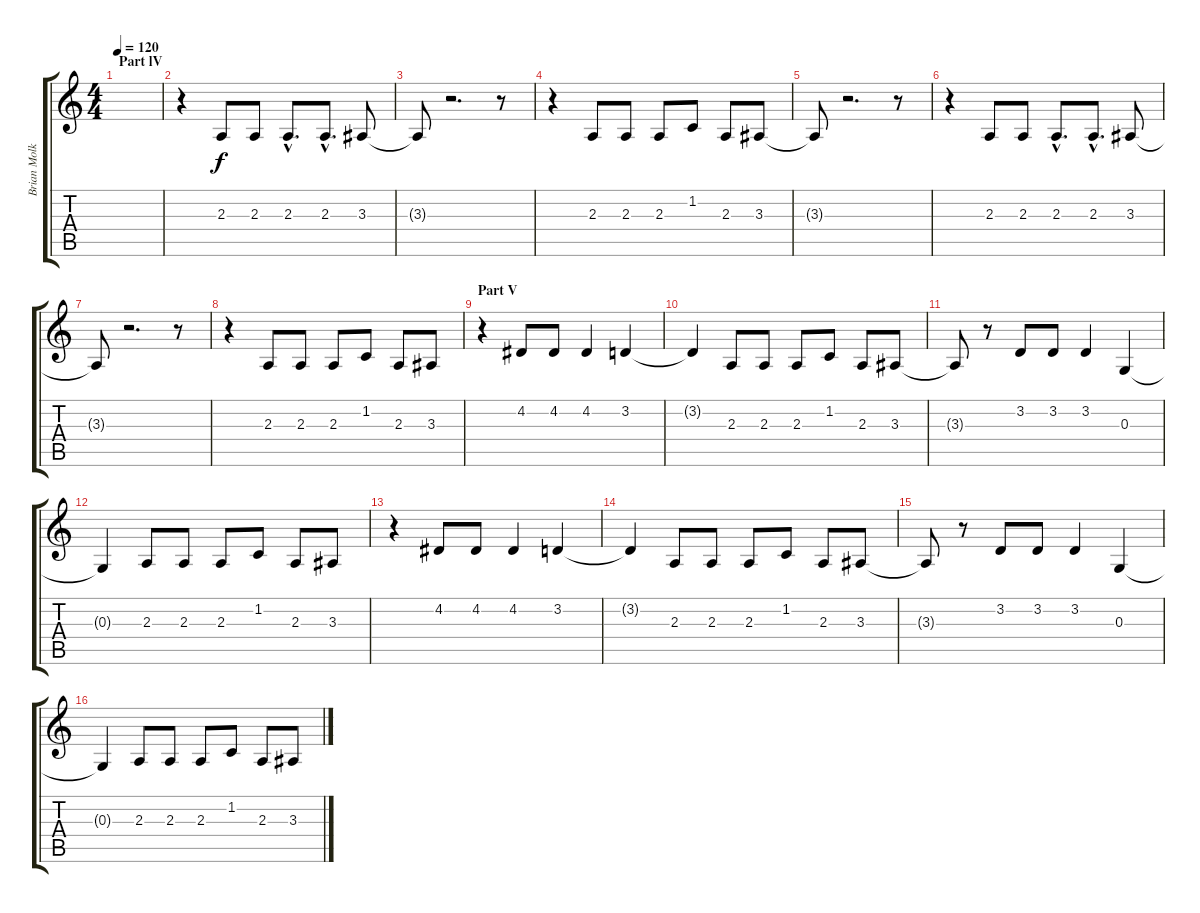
\track ("Brian Molko [Voice]" "Brian Molk") {instrument synthvoice}
\staff {score tabs}
\tuning (E4 B3 G3 D3 A2 E2) {hide}
\ts (4 4)
\section ("" "Part lV")
\tempo 120
\clef g2
\ks c
|
r.4 2.3.8{dy f} 2.3.8 2.3{hac}.8{d} 2.3{hac}.8{d} 3.3.8 |
3.3{t}.8 r.2{d} r.8 |
r.4 2.3.8 2.3.8 2.3.8 1.2.8 2.3.8 3.3.8 |
3.3{t}.8 r.2{d} r.8 |
r.4 2.3.8 2.3.8 2.3{hac}.8{d} 2.3{hac}.8{d} 3.3.8 |
3.3{t}.8 r.2{d} r.8 |
r.4 2.3.8 2.3.8 2.3.8 1.2.8 2.3.8 3.3.8 |
\section ("" "Part V")
r.4 4.2.8 4.2.8 4.2.4 3.2.4 |
3.2{t}.4 2.3.8 2.3.8 2.3.8 1.2.8 2.3.8 3.3.8 |
3.3{t}.8 r.8 3.2.8 3.2.8 3.2.4 0.3.4 |
0.3{t}.4 2.3.8 2.3.8 2.3.8 1.2.8 2.3.8 3.3.8 |
r.4 4.2.8 4.2.8 4.2.4 3.2.4 |
3.2{t}.4 2.3.8 2.3.8 2.3.8 1.2.8 2.3.8 3.3.8 |
3.3{t}.8 r.8 3.2.8 3.2.8 3.2.4 0.3.4 |
0.3{t}.4 2.3.8 2.3.8 2.3.8 1.2.8 2.3.8 3.3.8
